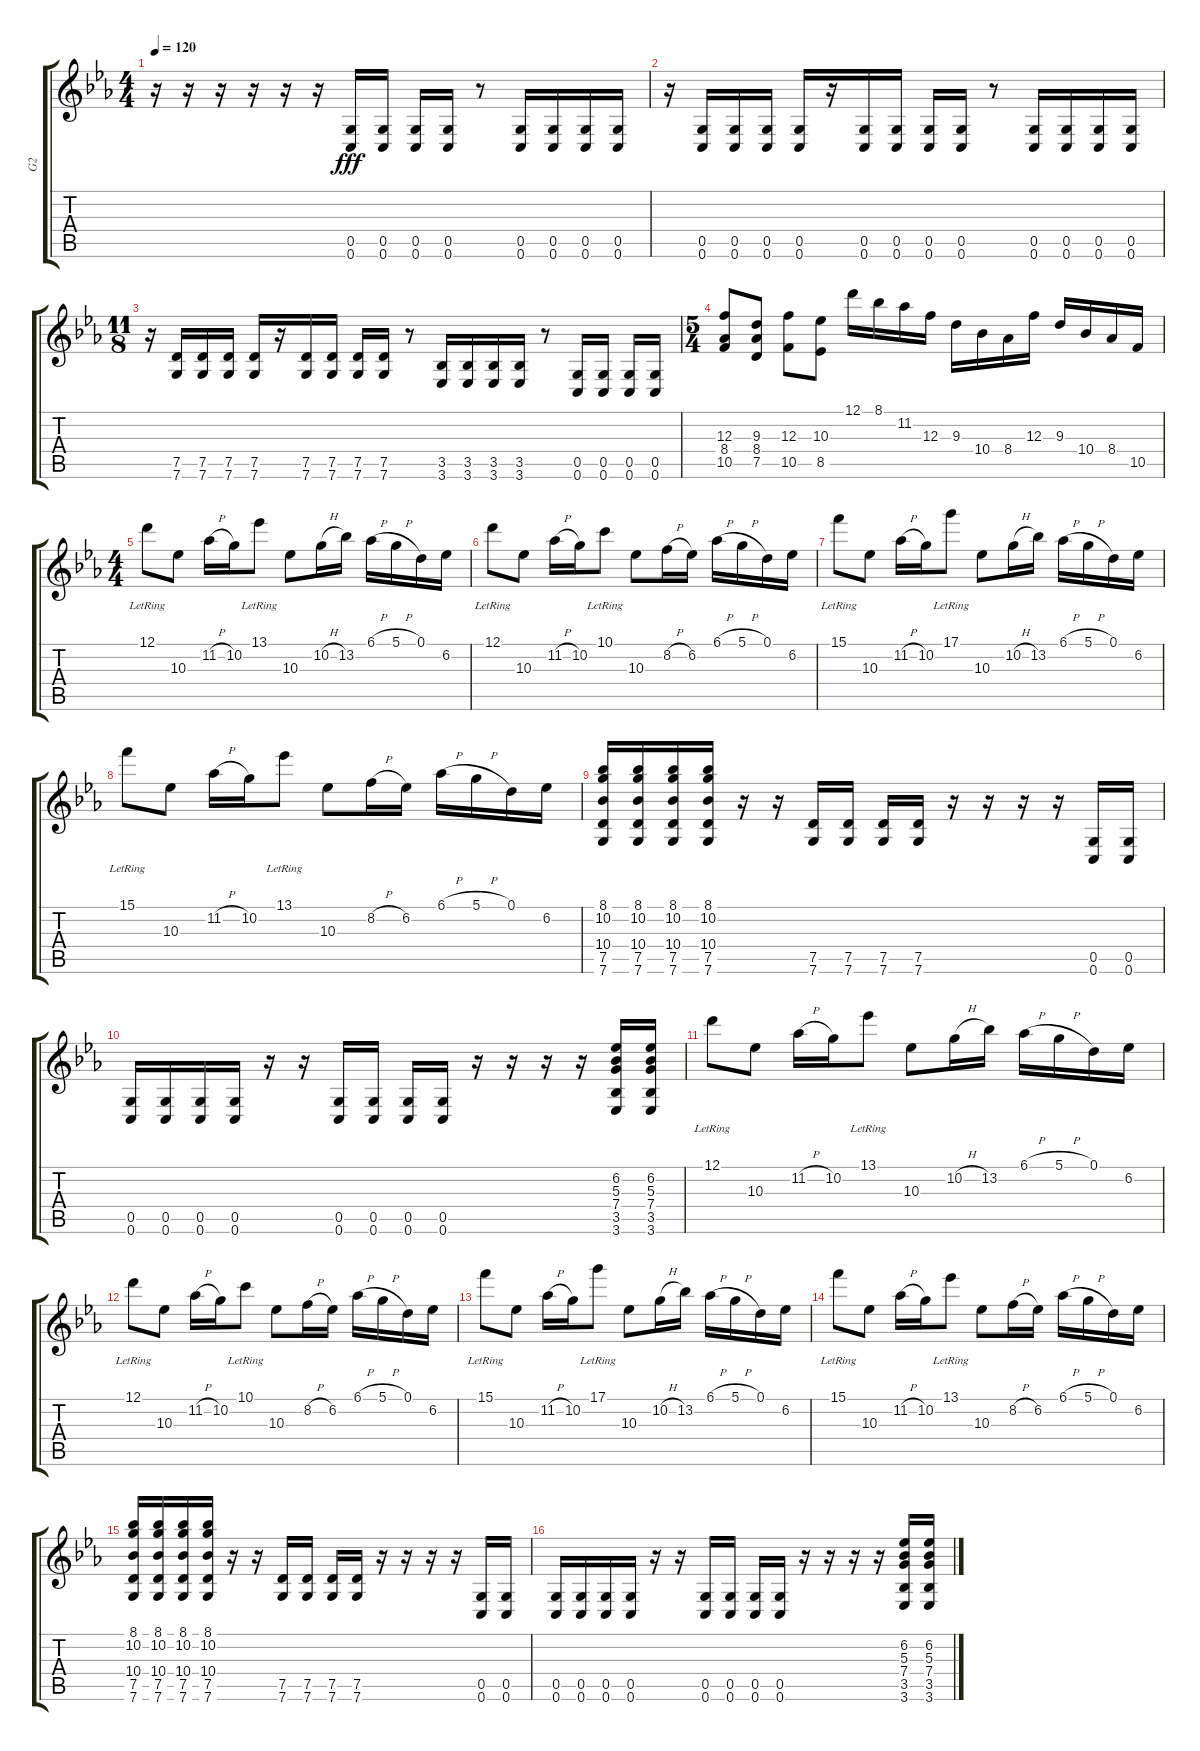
\track ("G2" "G2") {instrument distortionguitar}
\staff {score tabs}
\tuning (D4 A3 F3 C3 G2 C2) {hide}
\ts (4 4)
\tempo 120
\clef g2
\ks cminor
r.16{dy fff} r.16 r.16 r.16 r.16 r.16 (0.5 0.6).16 (0.5 0.6).16 (0.5 0.6).16 (0.5 0.6).16 r.8 (0.5 0.6).16 (0.5 0.6).16 (0.5 0.6).16 (0.5 0.6).16 |
r.16 (0.5 0.6).16 (0.5 0.6).16 (0.5 0.6).16 (0.5 0.6).16 r.16 (0.5 0.6).16 (0.5 0.6).16 (0.5 0.6).16 (0.5 0.6).16 r.8 (0.5 0.6).16 (0.5 0.6).16 (0.5 0.6).16 (0.5 0.6).16 |
\ts (11 8)
r.16 (7.5 7.6).16 (7.5 7.6).16 (7.5 7.6).16 (7.5 7.6).16 r.16 (7.5 7.6).16 (7.5 7.6).16 (7.5 7.6).16 (7.5 7.6).16 r.8 (3.5 3.6).16 (3.5 3.6).16 (3.5 3.6).16 (3.5 3.6).16 r.8 (0.5 0.6).16 (0.5 0.6).16 (0.5 0.6).16 (0.5 0.6).16 |
\ts (5 4)
(12.3 8.4 10.5).8 (9.3 8.4 7.5).8 (12.3 10.5).8 (10.3 8.5).8 12.1.16 8.1.16 11.2.16 12.3.16 9.3.16 10.4.16 8.4.16 12.3.16 9.3.16 10.4.16 8.4.16 10.5.16 |
\ts (4 4)
12.1{lr}.8 10.3.8 11.2{h}.16 10.2.16 13.1{lr}.8 10.3.8 10.2{h}.16 13.2.16 6.1{h}.16 5.1{h}.16 0.1.16 6.2.16 |
12.1{lr}.8 10.3.8 11.2{h}.16 10.2.16 10.1{lr}.8 10.3.8 8.2{h}.16 6.2.16 6.1{h}.16 5.1{h}.16 0.1.16 6.2.16 |
15.1{lr}.8 10.3.8 11.2{h}.16 10.2.16 17.1{lr}.8 10.3.8 10.2{h}.16 13.2.16 6.1{h}.16 5.1{h}.16 0.1.16 6.2.16 |
15.1{lr}.8 10.3.8 11.2{h}.16 10.2.16 13.1{lr}.8 10.3.8 8.2{h}.16 6.2.16 6.1{h}.16 5.1{h}.16 0.1.16 6.2.16 |
(8.1 10.2 10.4 7.5 7.6).16 (8.1 10.2 10.4 7.5 7.6).16 (8.1 10.2 10.4 7.5 7.6).16 (8.1 10.2 10.4 7.5 7.6).16 r.16 r.16 (7.5 7.6).16 (7.5 7.6).16 (7.5 7.6).16 (7.5 7.6).16 r.16 r.16 r.16 r.16 (0.5 0.6).16 (0.5 0.6).16 |
(0.5 0.6).16 (0.5 0.6).16 (0.5 0.6).16 (0.5 0.6).16 r.16 r.16 (0.5 0.6).16 (0.5 0.6).16 (0.5 0.6).16 (0.5 0.6).16 r.16 r.16 r.16 r.16 (6.2 5.3 7.4 3.5 3.6).16 (6.2 5.3 7.4 3.5 3.6).16 |
12.1{lr}.8 10.3.8 11.2{h}.16 10.2.16 13.1{lr}.8 10.3.8 10.2{h}.16 13.2.16 6.1{h}.16 5.1{h}.16 0.1.16 6.2.16 |
12.1{lr}.8 10.3.8 11.2{h}.16 10.2.16 10.1{lr}.8 10.3.8 8.2{h}.16 6.2.16 6.1{h}.16 5.1{h}.16 0.1.16 6.2.16 |
15.1{lr}.8 10.3.8 11.2{h}.16 10.2.16 17.1{lr}.8 10.3.8 10.2{h}.16 13.2.16 6.1{h}.16 5.1{h}.16 0.1.16 6.2.16 |
15.1{lr}.8 10.3.8 11.2{h}.16 10.2.16 13.1{lr}.8 10.3.8 8.2{h}.16 6.2.16 6.1{h}.16 5.1{h}.16 0.1.16 6.2.16 |
(8.1 10.2 10.4 7.5 7.6).16 (8.1 10.2 10.4 7.5 7.6).16 (8.1 10.2 10.4 7.5 7.6).16 (8.1 10.2 10.4 7.5 7.6).16 r.16 r.16 (7.5 7.6).16 (7.5 7.6).16 (7.5 7.6).16 (7.5 7.6).16 r.16 r.16 r.16 r.16 (0.5 0.6).16 (0.5 0.6).16 |
(0.5 0.6).16 (0.5 0.6).16 (0.5 0.6).16 (0.5 0.6).16 r.16 r.16 (0.5 0.6).16 (0.5 0.6).16 (0.5 0.6).16 (0.5 0.6).16 r.16 r.16 r.16 r.16 (6.2 5.3 7.4 3.5 3.6).16 (6.2 5.3 7.4 3.5 3.6).16
